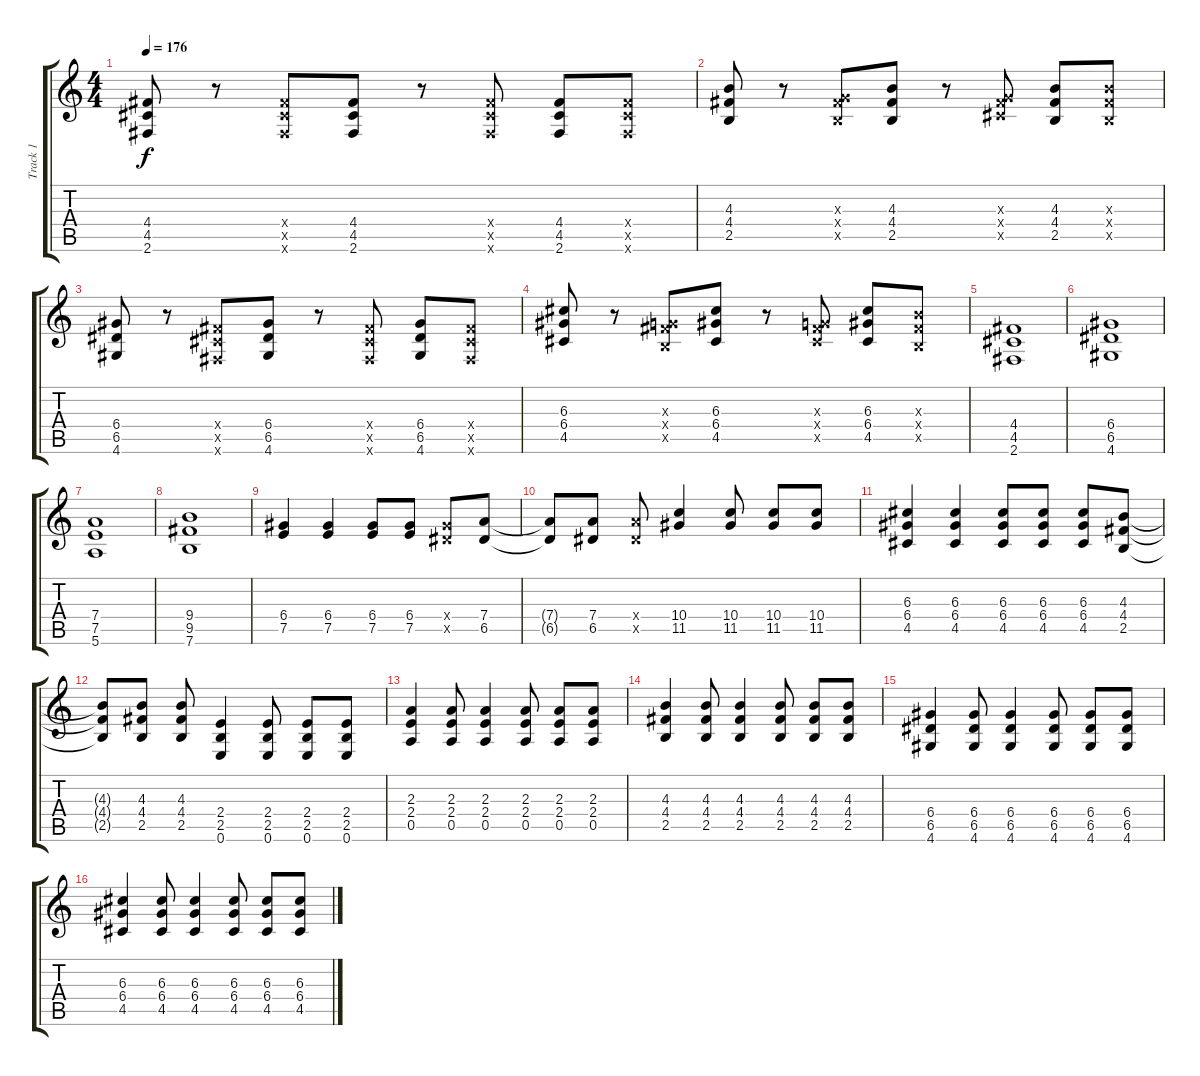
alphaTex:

\track ("Track 1" "Track 1") {instrument overdrivenguitar}
\staff {score tabs}
\tuning (E4 B3 G3 D3 A2 E2) {hide}
\ts (4 4)
\tempo 176
\clef g2
\ks c
(4.4 4.5 2.6).8{dy f} r.8 (4.4{x} 4.5{x} 2.6{x}).8 (4.4 4.5 2.6).8 r.8 (4.4{x} 4.5{x} 2.6{x}).8 (4.4 4.5 2.6).8 (4.4{x} 4.5{x} 2.6{x}).8 |
(4.3 4.4 2.5).8 r.8 (0.3{x} 4.4{x} 2.5{x}).8 (4.3 4.4 2.5).8 r.8 (0.3{x} 4.4{x} 4.5{x}).8 (4.3 4.4 2.5).8 (4.3{x} 4.4{x} 2.5{x}).8 |
(6.4 6.5 4.6).8 r.8 (4.4{x} 4.5{x} 2.6{x}).8 (6.4 6.5 4.6).8 r.8 (4.4{x} 4.5{x} 2.6{x}).8 (6.4 6.5 4.6).8 (4.4{x} 4.5{x} 2.6{x}).8 |
(6.3 6.4 4.5).8 r.8 (0.3{x} 4.4{x} 2.5{x}).8 (6.3 6.4 4.5).8 r.8 (0.3{x} 4.4{x} 4.5{x}).8 (6.3 6.4 4.5).8 (4.3{x} 4.4{x} 2.5{x}).8 |
(4.4 4.5 2.6).1 |
(6.4 6.5 4.6).1 |
(7.4 7.5 5.6).1 |
(9.4 9.5 7.6).1 |
(6.4 7.5).4 (6.4 7.5).4 (6.4 7.5).8 (6.4 7.5).8 (6.4{x} 6.5{x}).8 (7.4 6.5).8 |
(7.4{t} 6.5{t}).8 (7.4 6.5).8 (7.4{x} 6.5{x}).8 (10.4 11.5).4 (10.4 11.5).8 (10.4 11.5).8 (10.4 11.5).8 |
(6.3 6.4 4.5).4 (6.3 6.4 4.5).4 (6.3 6.4 4.5).8 (6.3 6.4 4.5).8 (6.3 6.4 4.5).8 (4.3 4.4 2.5).8 |
(4.3{t} 4.4{t} 2.5{t}).8 (4.3 4.4 2.5).8 (4.3 4.4 2.5).8 (2.4 2.5 0.6).4 (2.4 2.5 0.6).8 (2.4 2.5 0.6).8 (2.4 2.5 0.6).8 |
(2.3 2.4 0.5).4 (2.3 2.4 0.5).8 (2.3 2.4 0.5).4 (2.3 2.4 0.5).8 (2.3 2.4 0.5).8 (2.3 2.4 0.5).8 |
(4.3 4.4 2.5).4 (4.3 4.4 2.5).8 (4.3 4.4 2.5).4 (4.3 4.4 2.5).8 (4.3 4.4 2.5).8 (4.3 4.4 2.5).8 |
(6.4 6.5 4.6).4 (6.4 6.5 4.6).8 (6.4 6.5 4.6).4 (6.4 6.5 4.6).8 (6.4 6.5 4.6).8 (6.4 6.5 4.6).8 |
(6.3 6.4 4.5).4 (6.3 6.4 4.5).8 (6.3 6.4 4.5).4 (6.3 6.4 4.5).8 (6.3 6.4 4.5).8 (6.3 6.4 4.5).8
